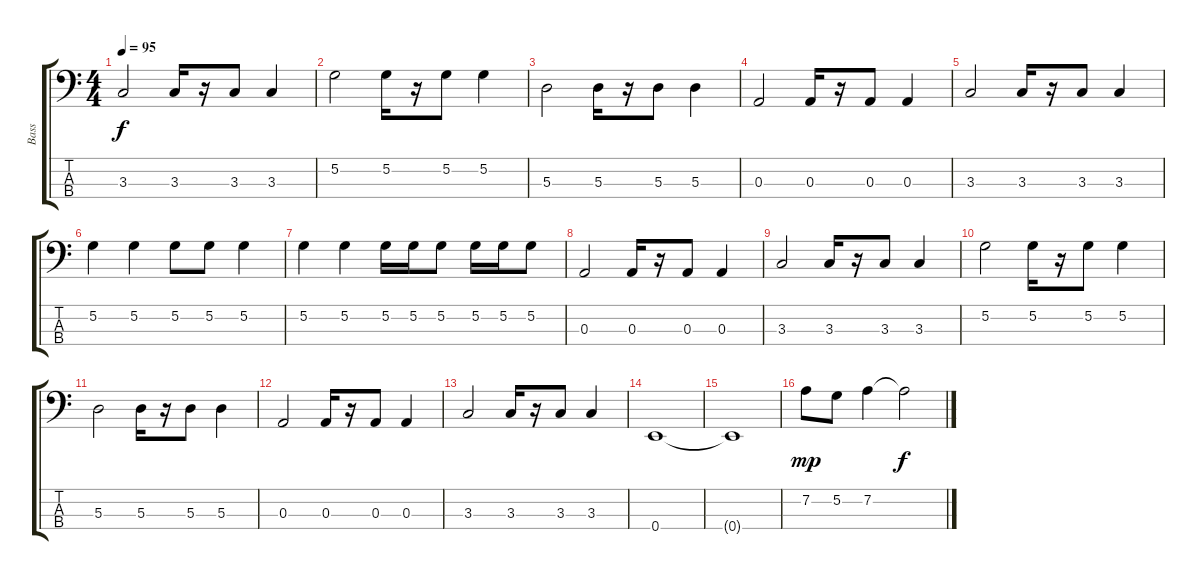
\track ("Bass" "Bass") {instrument fretlessbass}
\staff {score tabs}
\tuning (G2 D2 A1 E1) {hide}
\ts (4 4)
\tempo 95
\clef f4
\ks c
3.3.2{dy f} 3.3.16 r.16 3.3.8 3.3.4 |
5.2.2 5.2.16 r.16 5.2.8 5.2.4 |
5.3.2 5.3.16 r.16 5.3.8 5.3.4 |
0.3.2 0.3.16 r.16 0.3.8 0.3.4 |
3.3.2 3.3.16 r.16 3.3.8 3.3.4 |
5.2.4 5.2.4 5.2.8 5.2.8 5.2.4 |
5.2.4 5.2.4 5.2.16 5.2.16 5.2.8 5.2.16 5.2.16 5.2.8 |
0.3.2 0.3.16 r.16 0.3.8 0.3.4 |
3.3.2 3.3.16 r.16 3.3.8 3.3.4 |
5.2.2 5.2.16 r.16 5.2.8 5.2.4 |
5.3.2 5.3.16 r.16 5.3.8 5.3.4 |
0.3.2 0.3.16 r.16 0.3.8 0.3.4 |
3.3.2 3.3.16 r.16 3.3.8 3.3.4 |
0.4.1 |
0.4{t}.1 |
7.2.8{dy mp} 5.2.8 7.2.4 7.2{t}.2{dy f}
